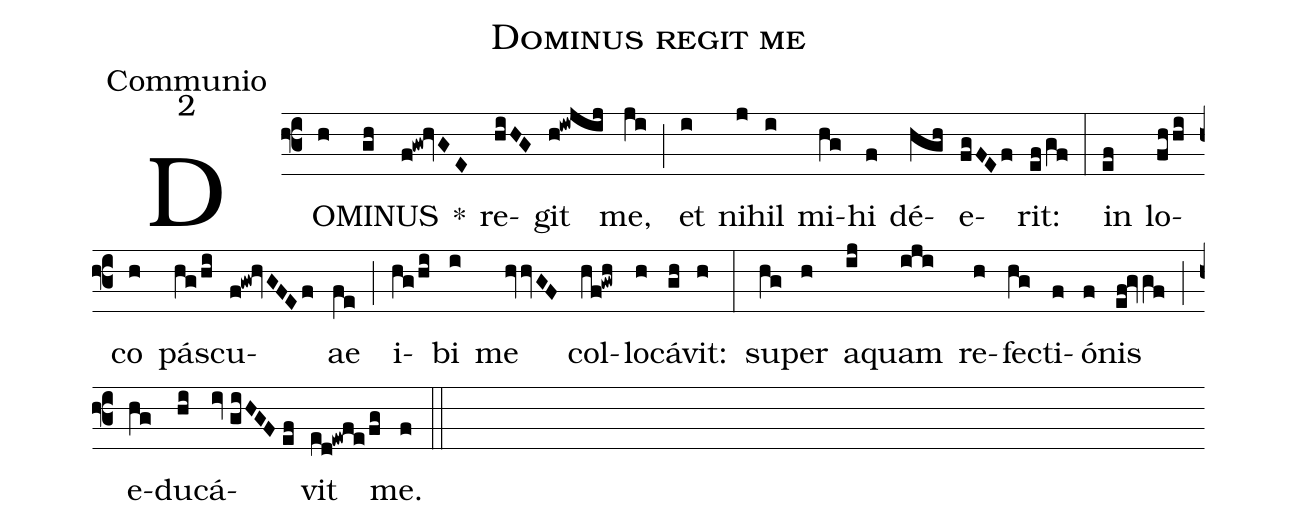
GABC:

name:Dominus regit me;
office-part:Communio;
mode:2;
%%
(f3) DO(h)MI(gh)NUS(f!gw!hvGE) *() re(hiHG)git(h!iwjij) me,(ji) (;) et(i) ni(j)hil(i) mi(hg)hi(f) dé(hgh)e(fgFEf)rit:(ef/gf) (:) in(ef) lo(fhhi)co(h) pá(hg/hi)scu(f!gw!hvGFEf)ae(fe) (;) i(hg/hi)bi(i) me(hvvGF) col(hf!gwh)lo(h)cá(gh)vit:(h) (:) su(hg)per(h) a(ij)quam(iji) re(h)fec(hg)ti(f)ó(f)nis(ef!gvgf) (;) e(hg)du(hi)cá(iv//giHGF//ef)vit(ed!ewfe/fg) me.(f) (::)
